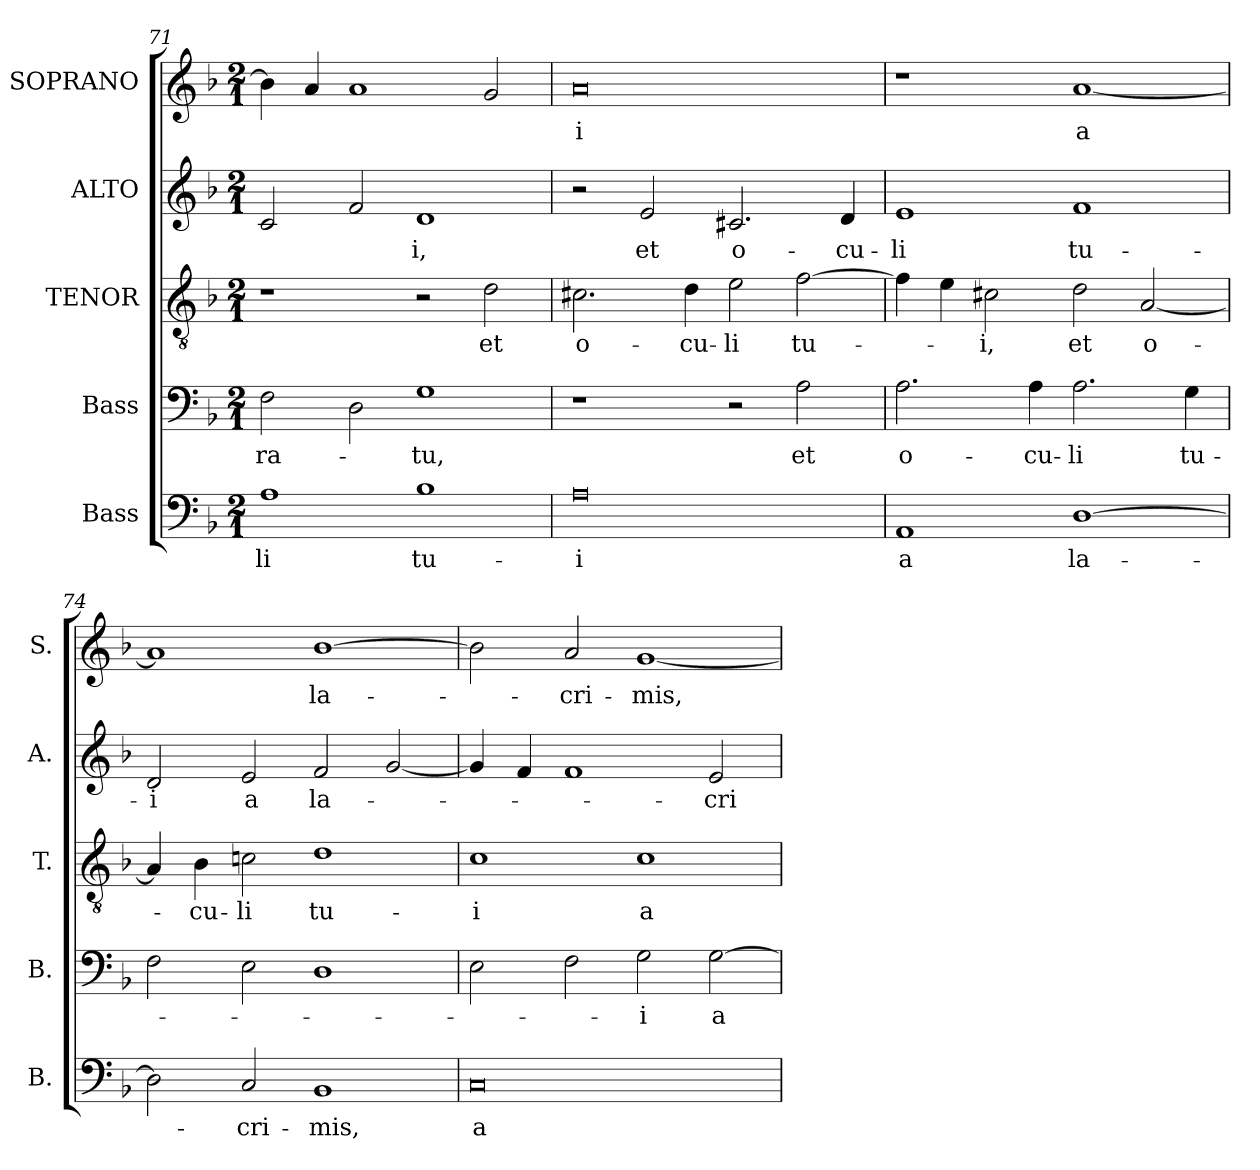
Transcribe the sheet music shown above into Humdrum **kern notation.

**kern	**text	**kern	**text	**kern	**text	**kern	**text	**kern	**text
*part5	*part5	*part4	*part4	*part3	*part3	*part2	*part2	*part1	*part1
*staff5	*staff5	*staff4	*staff4	*staff3	*staff3	*staff2	*staff2	*staff1	*staff1
*I"Bass	*	*I"Bass	*	*I"TENOR	*	*I"ALTO	*	*I"SOPRANO	*
*I'B.	*	*I'B.	*	*I'T.	*	*I'A.	*	*I'S.	*
*clefF4	*	*clefF4	*	*clefGv2	*	*clefG2	*	*clefG2	*
*	*	*	*	*ITrd7c12	*	*	*	*	*
*k[b-]	*	*k[b-]	*	*k[b-]	*	*k[b-]	*	*k[b-]	*
*F:	*	*F:	*	*F:	*	*F:	*	*F:	*
*M2/1	*	*M2/1	*	*M2/1	*	*M2/1	*	*M2/1	*
=71	=71	=71	=71	=71	=71	=71	=71	=71	=71
!	!LO:LY:b:color=#000000	!	!	!	!	!	!	!	!
!	!	!	!LO:LY:b:color=#000000	!	!	!	!	!	!
1Ai	-li	2Fi\	-ra-	1r	.	2ci/	.	4b-i\]	.
.	.	.	.	.	.	.	.	4ai/	.
.	.	2Di\	.	.	.	2fi/	.	1ai	.
!	!LO:LY:b:color=#000000	!	!	!	!	!	!	!	!
!	!	!	!LO:LY:b:color=#000000	!	!	!	!	!	!
!	!	!	!	!	!	!	!LO:LY:b:color=#000000	!	!
1B-i	tu-	1Gi	-tu,	2r	.	1di	-i,	.	.
!	!	!	!	!	!LO:LY:b:color=#000000	!	!	!	!
.	.	.	.	2Di\	et	.	.	2gi/	.
=72	=72	=72	=72	=72	=72	=72	=72	=72	=72
!	!LO:LY:b:color=#000000	!	!	!	!	!	!	!	!
!	!	!	!	!	!LO:LY:b:color=#000000	!	!	!	!
!	!	!	!	!	!	!	!	!	!LO:LY:b:color=#000000
0Ai	-i	1r	.	2.C#Xi\	o-	2r	.	0ai	-i
!	!	!	!	!	!	!	!LO:LY:b:color=#000000	!	!
.	.	.	.	.	.	2ei/	et	.	.
!	!	!	!	!	!LO:LY:b:color=#000000	!	!	!	!
.	.	.	.	4Di\	-cu-	.	.	.	.
!	!	!	!	!	!LO:LY:b:color=#000000	!	!	!	!
!	!	!	!	!	!	!	!LO:LY:b:color=#000000	!	!
.	.	2r	.	2Ei\	-li	2.c#Xi/	o-	.	.
!	!	!	!LO:LY:b:color=#000000	!	!	!	!	!	!
!	!	!	!	!	!LO:LY:b:color=#000000	!	!	!	!
.	.	2Ai\	et	[2Fi\	tu-	.	.	.	.
!	!	!	!	!	!	!	!LO:LY:b:color=#000000	!	!
.	.	.	.	.	.	4di/	-cu-	.	.
=73	=73	=73	=73	=73	=73	=73	=73	=73	=73
!	!LO:LY:b:color=#000000	!	!	!	!	!	!	!	!
!	!	!	!LO:LY:b:color=#000000	!	!	!	!	!	!
!	!	!	!	!	!	!	!LO:LY:b:color=#000000	!	!
1AAi	a	2.Ai\	o-	4Fi\]	.	1ei	-li	1r	.
.	.	.	.	4Ei\	.	.	.	.	.
!	!	!	!	!	!LO:LY:b:color=#000000	!	!	!	!
.	.	.	.	2C#Xi\	-i,	.	.	.	.
!	!	!	!LO:LY:b:color=#000000	!	!	!	!	!	!
.	.	4Ai\	-cu-	.	.	.	.	.	.
!	!LO:LY:b:color=#000000	!	!	!	!	!	!	!	!
!	!	!	!LO:LY:b:color=#000000	!	!	!	!	!	!
!	!	!	!	!	!LO:LY:b:color=#000000	!	!	!	!
!	!	!	!	!	!	!	!LO:LY:b:color=#000000	!	!
!	!	!	!	!	!	!	!	!	!LO:LY:b:color=#000000
[1Di	la-	2.Ai\	-li	2Di\	et	1fi	tu-	[1ai	a
!	!	!	!	!	!LO:LY:b:color=#000000	!	!	!	!
.	.	.	.	[2AAi/	o-	.	.	.	.
!	!	!	!LO:LY:b:color=#000000	!	!	!	!	!	!
.	.	4Gi\	tu-	.	.	.	.	.	.
=74	=74	=74	=74	=74	=74	=74	=74	=74	=74
!	!	!	!	!	!	!	!LO:LY:b:color=#000000	!	!
2Di\]	.	2Fi\	.	4AAi/]	.	2di/	-i	1ai]	.
!	!	!	!	!	!LO:LY:b:color=#000000	!	!	!	!
.	.	.	.	4BB-i\	-cu-	.	.	.	.
!	!LO:LY:b:color=#000000	!	!	!	!	!	!	!	!
!	!	!	!	!	!LO:LY:b:color=#000000	!	!	!	!
!	!	!	!	!	!	!	!LO:LY:b:color=#000000	!	!
2Ci/	-cri-	2Ei\	.	2Cni\	-li	2ei/	a	.	.
!	!LO:LY:b:color=#000000	!	!	!	!	!	!	!	!
!	!	!	!	!	!LO:LY:b:color=#000000	!	!	!	!
!	!	!	!	!	!	!	!LO:LY:b:color=#000000	!	!
!	!	!	!	!	!	!	!	!	!LO:LY:b:color=#000000
1BB-i	-mis,	1Di	.	1Di	tu-	2fi/	la-	[1b-i	la-
.	.	.	.	.	.	[2gi/	.	.	.
=75	=75	=75	=75	=75	=75	=75	=75	=75	=75
!	!LO:LY:b:color=#000000	!	!	!	!	!	!	!	!
!	!	!	!	!	!LO:LY:b:color=#000000	!	!	!	!
0Ci	a	2Ei\	.	1Ci	-i	4gi/]	.	2b-i\]	.
.	.	.	.	.	.	4fi/	.	.	.
!	!	!	!	!	!	!	!	!	!LO:LY:b:color=#000000
.	.	2Fi\	.	.	.	1fi	.	2ai/	-cri-
!	!	!	!LO:LY:b:color=#000000	!	!	!	!	!	!
!	!	!	!	!	!LO:LY:b:color=#000000	!	!	!	!
!	!	!	!	!	!	!	!	!	!LO:LY:b:color=#000000
.	.	2Gi\	-i	1Ci	a	.	.	[1gi	-mis,
!	!	!	!LO:LY:b:color=#000000	!	!	!	!	!	!
!	!	!	!	!	!	!	!LO:LY:b:color=#000000	!	!
.	.	[2Gi\	a	.	.	2ei/	-cri-	.	.
=	=	=	=	=	=	=	=	=	=
*-	*-	*-	*-	*-	*-	*-	*-	*-	*-
